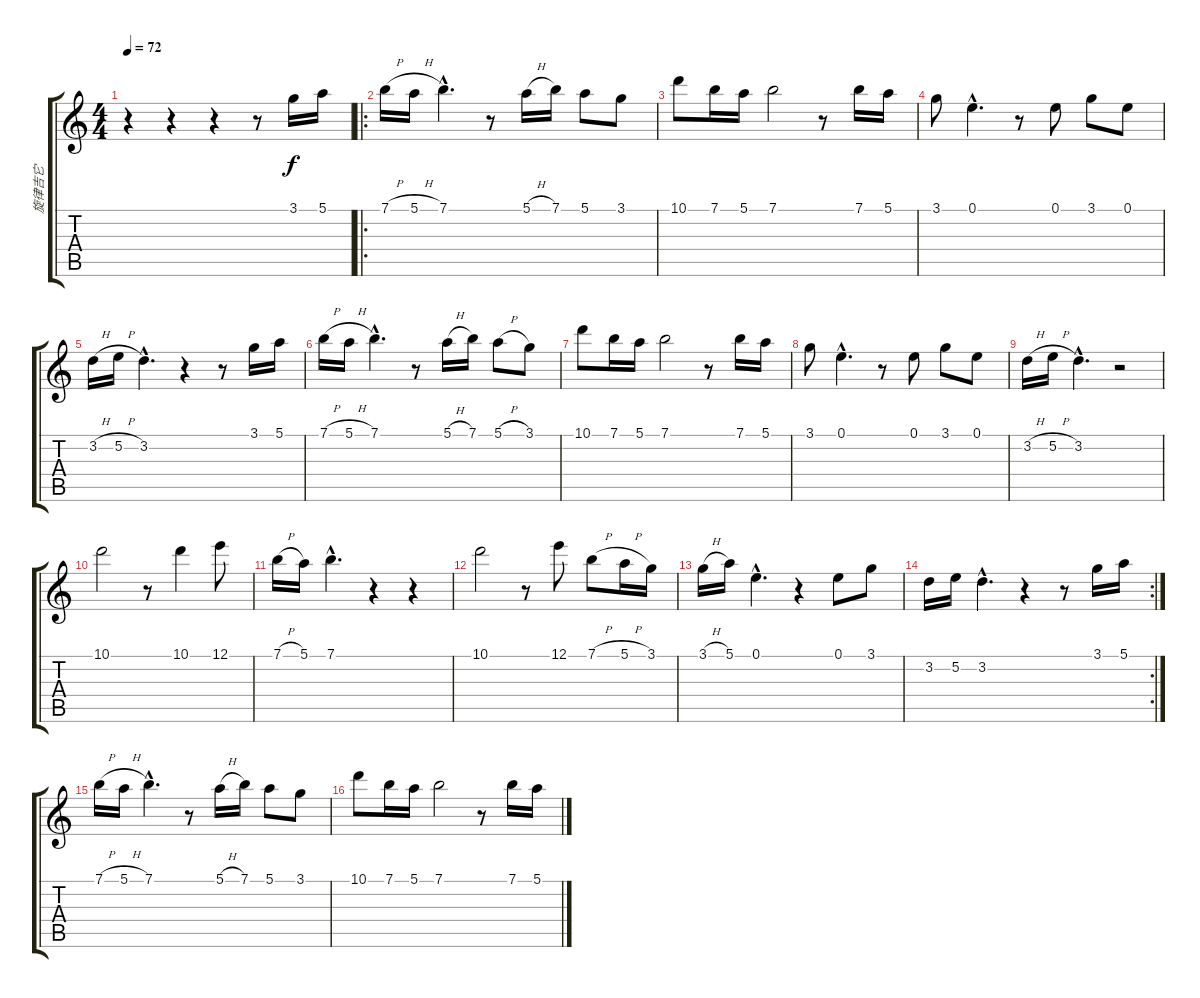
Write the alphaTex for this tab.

\track ("旋律吉它" "旋律吉它") {instrument overdrivenguitar}
\staff {score tabs}
\tuning (E4 B3 G3 D3 A2 E2) {hide}
\ts (4 4)
\tempo 72
\clef g2
\ks c
r.4{dy f instrument overdrivenguitar} r.4 r.4 r.8 3.1.16 5.1.16 |
\ro
7.1{h}.16 5.1{h}.16 7.1{hac}.4{d} r.8 5.1{h}.16 7.1.16 5.1.8 3.1.8 |
10.1.8 7.1.16 5.1.16 7.1.2 r.8 7.1.16 5.1.16 |
3.1.8 0.1{hac}.4{d} r.8 0.1.8 3.1.8 0.1.8 |
3.2{h}.16 5.2{h}.16 3.2{hac}.4{d} r.4 r.8 3.1.16 5.1.16 |
7.1{h}.16 5.1{h}.16 7.1{hac}.4{d} r.8 5.1{h}.16 7.1.16 5.1{h}.8 3.1.8 |
10.1.8 7.1.16 5.1.16 7.1.2 r.8 7.1.16 5.1.16 |
3.1.8 0.1{hac}.4{d} r.8 0.1.8 3.1.8 0.1.8 |
3.2{h}.16 5.2{h}.16 3.2{hac}.4{d} r.2 |
10.1.2 r.8 10.1.4 12.1.8 |
7.1{h}.16 5.1.16 7.1{hac}.4{d} r.4 r.4 |
10.1.2 r.8 12.1.8 7.1{h}.8 5.1{h}.16 3.1.16 |
3.1{h}.16 5.1.16 0.1{hac}.4{d} r.4 0.1.8 3.1.8 |
\rc 2
3.2.16 5.2.16 3.2{hac}.4{d} r.4 r.8 3.1.16 5.1.16 |
7.1{h}.16 5.1{h}.16 7.1{hac}.4{d} r.8 5.1{h}.16 7.1.16 5.1.8 3.1.8 |
10.1.8 7.1.16 5.1.16 7.1.2 r.8 7.1.16 5.1.16
